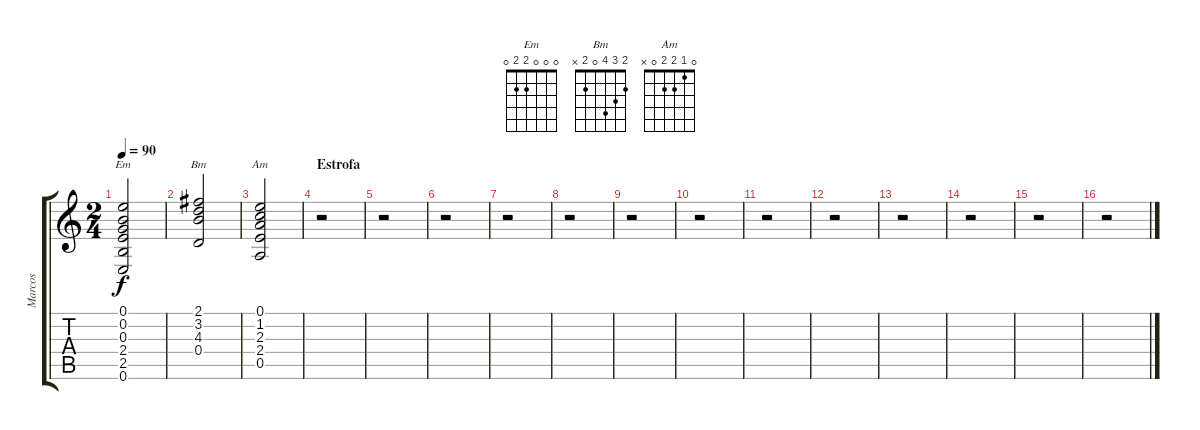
\track ("Marcos" "Marcos") {instrument distortionguitar}
\staff {score tabs}
\tuning (E4 B3 G3 D3 A2 E2) {hide}
\chord ("Em" 0 0 0 2 2 0)
\chord ("Bm" 2 3 4 0 2 x)
\chord ("Am" 0 1 2 2 0 x)
\ts (2 4)
\tempo 90
\clef g2
\ks c
(0.1 0.2 0.3 2.4 2.5 0.6).2{ch "Em" dy f} |
(2.1 3.2 4.3 0.4).2{ch "Bm"} |
(0.1 1.2 2.3 2.4 0.5).2{ch "Am"} |
\section ("" "Estrofa ")
r.2 |
r.2 |
r.2 |
r.2 |
r.2 |
r.2 |
r.2 |
r.2 |
r.2 |
r.2 |
r.2 |
r.2 |
r.2
